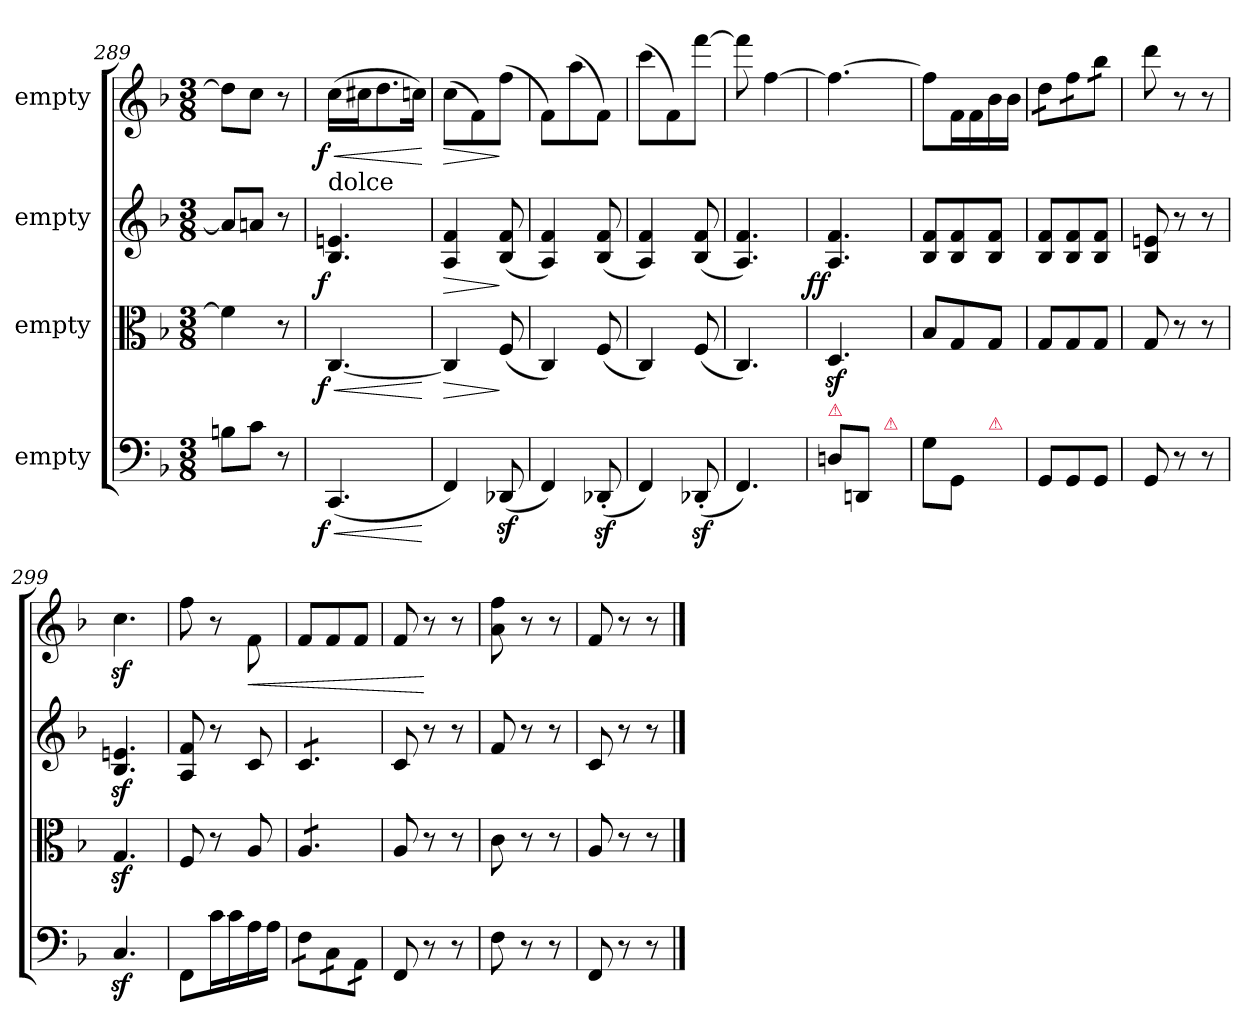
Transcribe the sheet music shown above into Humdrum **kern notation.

**kern	**dynam	**kern	**dynam	**kern	**dynam	**kern	**dynam
*part4	*part4	*part3	*part3	*part2	*part2	*part1	*part1
*staff4	*staff4	*staff3	*staff3	*staff2	*staff2	*staff1	*staff1
*I"empty	*	*I"empty	*	*I"empty	*	*I"empty	*
*clefF4	*	*clefC3	*	*clefG2	*	*clefG2	*
*k[b-]	*	*k[b-]	*	*k[b-]	*	*k[b-]	*
*M3/8	*	*M3/8	*	*M3/8	*	*M3/8	*
=289	=289	=289	=289	=289	=289	=289	=289
8Bn\L	.	4f\]	.	8a-/L]	.	8dd-\L]	.
8c\J	.	.	.	8an/J	.	8cc\J	.
8r	.	8r	.	8r	.	8r	.
=290	=290	=290	=290	=290	=290	=290	=290
!	!	!	!	!	!	!LO:TX:b:t=dolce	!
!	!LO:HP:b	!	!LO:HP:b	!	!	!	!LO:HP:b
!	!LO:DY:n=1:rj	!	!LO:DY:n=1:rj	!	!LO:DY:rj	!	!LO:DY:n=1:rj
(4.CC/	< f	[4.C/	< f	4.B-/ 4.en/	f	(16cc\LL	< f
.	.	.	.	.	.	16cc#X\J	.
.	.	.	.	.	.	8.dd\	.
.	.	.	.	.	.	16ccn\Jk)	.
.	[	.	[	.	.	.	[
=291	=291	=291	=291	=291	=291	=291	=291
!	!	!	!LO:HP:b	!	!LO:HP:b	!	!LO:HP:b
4FF/)	.	4C/]	>	4A/ 4f/	>	(8cc\L	>
.	.	.	.	.	.	8f\)	.
(8DD-Xz/	.	(8F/	]	(8B-/ 8f/	]	(8ff\J	]
=292	=292	=292	=292	=292	=292	=292	=292
4FF/)	.	4C/)	.	4A/ 4f/)	.	8f\L)	.
.	.	.	.	.	.	(8aa\	.
(8DD-Xz'/	.	(8F/	.	(8B-/ 8f/	.	8f\J)	.
=293	=293	=293	=293	=293	=293	=293	=293
4FF/)	.	4C/)	.	4A/ 4f/)	.	(8ccc\L	.
.	.	.	.	.	.	8f\)	.
(8DD-Xz'/	.	(8F/	.	(8B-/ 8f/	.	[8fff\J	.
=294	=294	=294	=294	=294	=294	=294	=294
4.FF/)	.	4.C/)	.	4.A/ 4.f/)	.	8fff\]	.
.	.	.	.	.	.	[4ff\	.
=295	=295	=295	=295	=295	=295	=295	=295
!LO:TX:a:color=crimson:t=⚠	!	!	!	!	!	!	!
!	!	!	!	!	!LO:DY:rj	!	!
8Dn\L	.	4.Dz/	.	4.A/ 4.f/	ff	4.ff\_	.
8DDn/J	.	.	.	.	.	.	.
!LO:TX:a:color=crimson:t=⚠	!	!	!	!	!	!	!
8ryy	.	.	.	.	.	.	.
=296	=296	=296	=296	=296	=296	=296	=296
8G\L	.	8B-/L	.	8B-/ 8f/L	.	8ff\L]	.
8GG\J	.	8G/	.	8B-/ 8f/	.	16f\L	.
.	.	.	.	.	.	16f\	.
!LO:TX:a:color=crimson:t=⚠	!	!	!	!	!	!	!
8ryy	.	8G/J	.	8B-/ 8f/J	.	16b-\	.
.	.	.	.	.	.	16b-\JJ	.
=297	=297	=297	=297	=297	=297	=297	=297
*	*	*	*	*	*	*tremolo	*
8GG/L	.	8G/L	.	8B-/ 8f/L	.	16dd\LL	.
.	.	.	.	.	.	16dd\	.
8GG/	.	8G/	.	8B-/ 8f/	.	16ff\	.
.	.	.	.	.	.	16ff\	.
8GG/J	.	8G/J	.	8B-/ 8f/J	.	16bb-\	.
.	.	.	.	.	.	16bb-\JJ	.
*	*	*	*	*	*	*Xtremolo	*
=298	=298	=298	=298	=298	=298	=298	=298
8GG/	.	8G/	.	8B-/ 8en/	.	8ddd\	.
8r	.	8r	.	8r	.	8r	.
8r	.	8r	.	8r	.	8r	.
=299	=299	=299	=299	=299	=299	=299	=299
4.Cz/	.	4.Gz/	.	4.B-z/ 4.enz/	.	4.ccz\	.
=300	=300	=300	=300	=300	=300	=300	=300
8FF\L	.	8F/	.	8A/ 8f/	.	8ff\	.
16c\L	.	8r	.	8r	.	8r	.
16c\	.	.	.	.	.	.	.
!	!	!	!	!	!	!	!LO:HP:b
16A\	.	8A/	.	8c/	.	8f\	<
16A\JJ	.	.	.	.	.	.	.
=301	=301	=301	=301	=301	=301	=301	=301
*tremolo	*	*	*	*	*	*	*
*	*	*tremolo	*	*	*	*	*
*	*	*	*	*tremolo	*	*	*
16F\LL	.	8A/L	.	8c/L	.	8f/L	.
16F\	.	.	.	.	.	.	.
16C\	.	8A/	.	8c/	.	8f/	.
16C\	.	.	.	.	.	.	.
16AA\	.	8A/J	.	8c/J	.	8f/J	.
*	*	*	*	*Xtremolo	*	*	*
*	*	*Xtremolo	*	*	*	*	*
16AA\JJ	.	.	.	.	.	.	.
*Xtremolo	*	*	*	*	*	*	*
=302	=302	=302	=302	=302	=302	=302	=302
8FF/	.	8A/	.	8c/	.	8f/	.
8r	.	8r	.	8r	.	8r	[
8r	.	8r	.	8r	.	8r	.
=303	=303	=303	=303	=303	=303	=303	=303
8F\	.	8c\	.	8f/	.	8a\ 8ff\	.
8r	.	8r	.	8r	.	8r	.
8r	.	8r	.	8r	.	8r	.
=304	=304	=304	=304	=304	=304	=304	=304
8FF/	.	8A/	.	8c/	.	8f/	.
8r	.	8r	.	8r	.	8r	.
8r	.	8r	.	8r	.	8r	.
==	==	==	==	==	==	==	==
*-	*-	*-	*-	*-	*-	*-	*-
